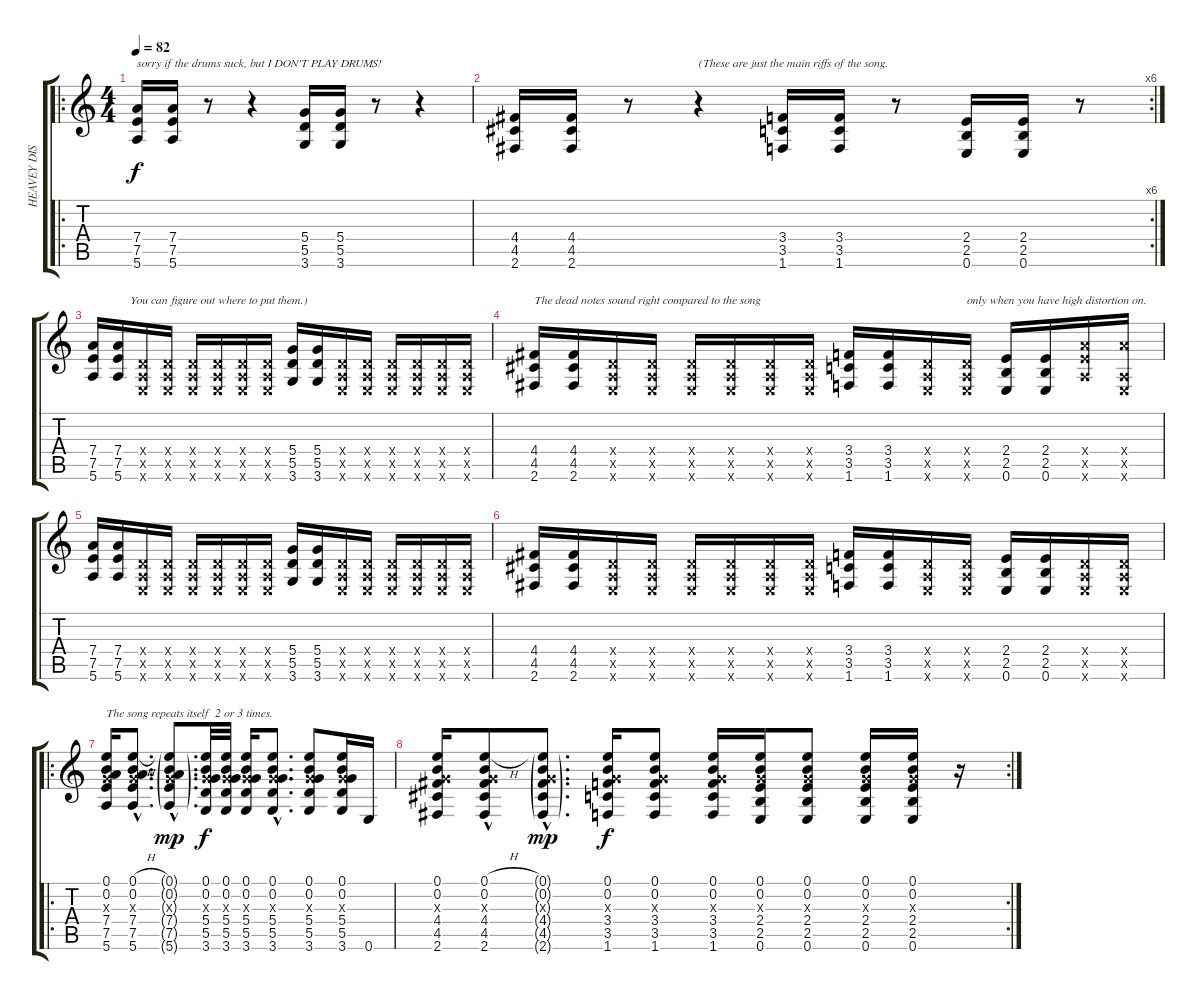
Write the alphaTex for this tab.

\track ("HEAVEY DISTORTION" "HEAVEY DIS") {instrument overdrivenguitar}
\staff {score tabs}
\tuning (E4 B3 G3 D3 A2 E2) {hide}
\ro
\ts (4 4)
\section ("" "")
\tempo 82
\clef g2
\ks c
(7.4 7.5 5.6).16{txt "sorry if the drums suck, but I DON'T PLAY DRUMS!  " dy f instrument overdrivenguitar} (7.4 7.5 5.6).16 r.8 r.4 (5.4 5.5 3.6).16 (5.4 5.5 3.6).16 r.8 r.4 |
\rc 6
\section ("" "")
(4.4 4.5 2.6).16 (4.4 4.5 2.6).16 r.8 r.4{txt "(These are just the main riffs of the song. "} (3.4 3.5 1.6).16 (3.4 3.5 1.6).16 r.8 (2.4 2.5 0.6).16 (2.4 2.5 0.6).16 r.8 |
(7.4 7.5 5.6).16 (7.4 7.5 5.6).16{txt "    You can figure out where to put them.)"} (0.4{x} 0.5{x} 0.6{x}).16 (0.4{x} 0.5{x} 0.6{x}).16 (0.4{x} 0.5{x} 0.6{x}).16 (0.4{x} 0.5{x} 0.6{x}).16 (0.4{x} 0.5{x} 0.6{x}).16 (0.4{x} 0.5{x} 0.6{x}).16 (5.4 5.5 3.6).16 (5.4 5.5 3.6).16 (0.4{x} 0.5{x} 0.6{x}).16 (0.4{x} 0.5{x} 0.6{x}).16 (0.4{x} 0.5{x} 0.6{x}).16 (0.4{x} 0.5{x} 0.6{x}).16 (0.4{x} 0.5{x} 0.6{x}).16 (0.4{x} 0.5{x} 0.6{x}).16 |
(4.4 4.5 2.6).16{txt "The dead notes sound right compared to the song"} (4.4 4.5 2.6).16 (0.4{x} 0.5{x} 0.6{x}).16 (0.4{x} 0.5{x} 0.6{x}).16 (0.4{x} 0.5{x} 0.6{x}).16 (0.4{x} 0.5{x} 0.6{x}).16 (0.4{x} 0.5{x} 0.6{x}).16 (0.4{x} 0.5{x} 0.6{x}).16 (3.4 3.5 1.6).16 (3.4 3.5 1.6).16 (0.4{x} 0.5{x} 0.6{x}).16 (0.4{x} 0.5{x} 0.6{x}).16{txt "only when you have high distortion on."} (2.4 2.5 0.6).16 (2.4 2.5 0.6).16 (7.4{x} 7.5{x} 5.6{x}).16 (7.4{x} 0.5{x} 0.6{x}).16 |
(7.4 7.5 5.6).16 (7.4 7.5 5.6).16 (0.4{x} 0.5{x} 0.6{x}).16 (0.4{x} 0.5{x} 0.6{x}).16 (0.4{x} 0.5{x} 0.6{x}).16 (0.4{x} 0.5{x} 0.6{x}).16 (0.4{x} 0.5{x} 0.6{x}).16 (0.4{x} 0.5{x} 0.6{x}).16 (5.4 5.5 3.6).16 (5.4 5.5 3.6).16 (0.4{x} 0.5{x} 0.6{x}).16 (0.4{x} 0.5{x} 0.6{x}).16 (0.4{x} 0.5{x} 0.6{x}).16 (0.4{x} 0.5{x} 0.6{x}).16 (0.4{x} 0.5{x} 0.6{x}).16 (0.4{x} 0.5{x} 0.6{x}).16 |
(4.4 4.5 2.6).16 (4.4 4.5 2.6).16 (0.4{x} 0.5{x} 0.6{x}).16 (0.4{x} 0.5{x} 0.6{x}).16 (0.4{x} 0.5{x} 0.6{x}).16 (0.4{x} 0.5{x} 0.6{x}).16 (0.4{x} 0.5{x} 0.6{x}).16 (0.4{x} 0.5{x} 0.6{x}).16 (3.4 3.5 1.6).16 (3.4 3.5 1.6).16 (0.4{x} 0.5{x} 0.6{x}).16 (0.4{x} 0.5{x} 0.6{x}).16 (2.4 2.5 0.6).16 (2.4 2.5 0.6).16 (0.4{x} 0.5{x} 0.6{x}).16 (0.4{x} 0.5{x} 0.6{x}).16 |
\ro
(0.1 0.2 0.3{x} 7.4 7.5 5.6).16{txt "The song repeats itself  2 or 3 times."} (0.1{h hac} 0.2{hac} 0.3{hac x} 7.4{hac} 7.5{hac} 5.6{hac}).8{d} (0.1{g hac} 0.2{g hac} 0.3{g hac x} 7.4{g hac} 7.5{g hac} 5.6{g hac}).8{d dy mp} (0.1 0.2 0.3{x} 5.4 5.5 3.6).32{dy f} (0.1 0.2 0.3{x} 5.4 5.5 3.6).32 (0.1 0.2 0.3{x} 5.4 5.5 3.6).16 (0.1{hac} 0.2{hac} 0.3{hac x} 5.4{hac} 5.5{hac} 3.6{hac}).8{d} (0.1 0.2 0.3{x} 5.4 5.5 3.6).8 (0.1 0.2 0.3{x} 5.4 5.5 3.6).16 0.6.16 |
\rc 2
(0.1 0.2 0.3{x} 4.4 4.5 2.6).16 (0.1{h} 0.2 0.3{x} 4.4 4.5 2.6{hac}).8 (0.1{g hac} 0.2{g hac} 0.3{g hac x} 4.4{g hac} 4.5{g hac} 2.6{g hac}).8{d dy mp} (0.1 0.2 0.3{x} 3.4 3.5 1.6).16{dy f} (0.1 0.2 0.3{x} 3.4 3.5 1.6).8 (0.1 0.2 0.3{x} 3.4 3.5 1.6).16 (0.1 0.2 0.3{x} 2.4 2.5 0.6).16 (0.1 0.2 0.3{x} 2.4 2.5 0.6).8 (0.1 0.2 0.3{x} 2.4 2.5 0.6).16 (0.1 0.2 0.3{x} 2.4 2.5 0.6).16 r.16
